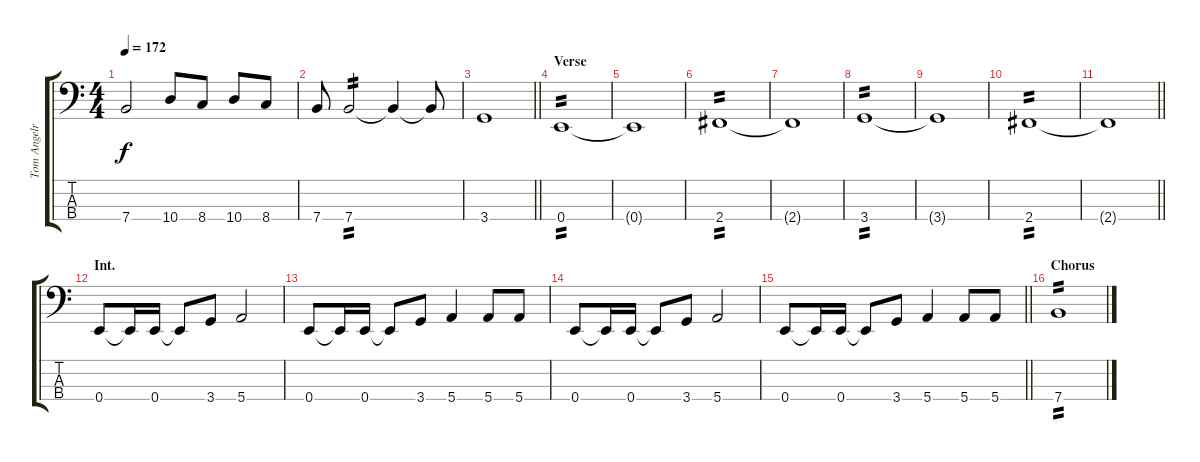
\track ("Tom Angelripper" "Tom Angelr") {instrument electricbasspick}
\staff {score tabs}
\tuning (G2 D2 A1 E1) {hide}
\ts (4 4)
\tempo 172
\clef f4
\ks c
7.4{t}.2{dy f} 10.4.8 8.4.8 10.4.8 8.4.8 |
7.4.8 7.4.2{tp 2} 7.4{t}.4 7.4{t}.8 |
\barLineRight lightlight
3.4.1 |
\section ("" "Verse")
0.4.1{tp 2} |
0.4{t}.1 |
2.4.1{tp 2} |
2.4{t}.1 |
3.4.1{tp 2} |
3.4{t}.1 |
2.4.1{tp 2} |
\barLineRight lightlight
2.4{t}.1 |
\section ("" "Int.")
0.4.8 0.4{t}.16 0.4.16 0.4{t}.8 3.4.8 5.4.2 |
0.4.8 0.4{t}.16 0.4.16 0.4{t}.8 3.4.8 5.4.4 5.4.8 5.4.8 |
0.4.8 0.4{t}.16 0.4.16 0.4{t}.8 3.4.8 5.4.2 |
\barLineRight lightlight
0.4.8 0.4{t}.16 0.4.16 0.4{t}.8 3.4.8 5.4.4 5.4.8 5.4.8 |
\section ("" "Chorus")
7.4.1{tp 2}
